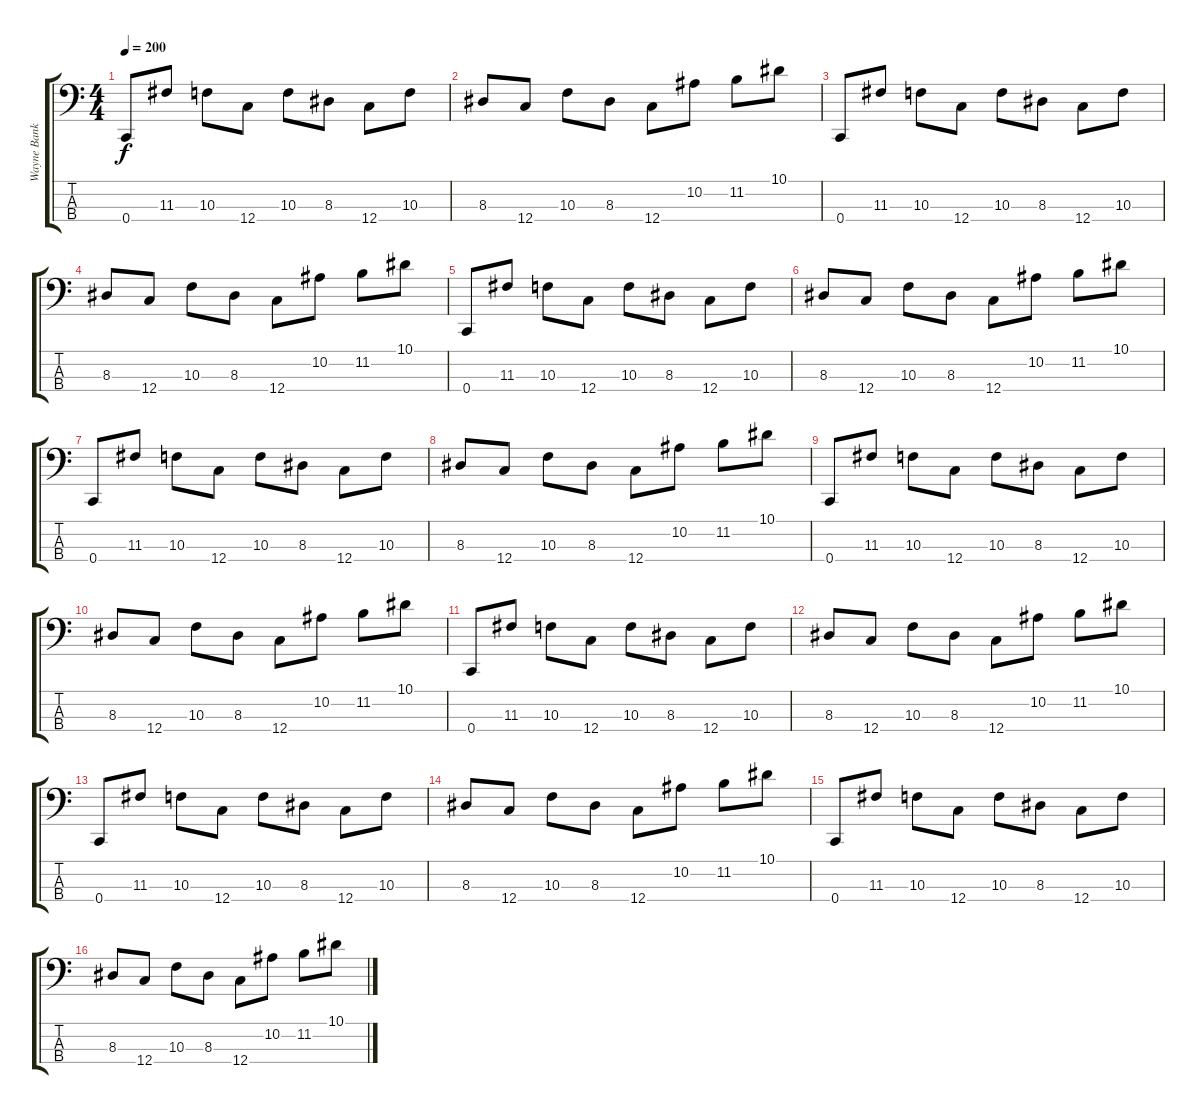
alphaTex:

\track ("Wayne Banks" "Wayne Bank") {instrument electricbassfinger}
\staff {score tabs}
\tuning (F2 C2 G1 C1) {hide}
\ts (4 4)
\tempo 200
\clef f4
\ks c
0.4.8{dy f} 11.3.8 10.3.8 12.4.8 10.3.8 8.3.8 12.4.8 10.3.8 |
8.3.8 12.4.8 10.3.8 8.3.8 12.4.8 10.2.8 11.2.8 10.1.8 |
0.4.8 11.3.8 10.3.8 12.4.8 10.3.8 8.3.8 12.4.8 10.3.8 |
8.3.8 12.4.8 10.3.8 8.3.8 12.4.8 10.2.8 11.2.8 10.1.8 |
0.4.8 11.3.8 10.3.8 12.4.8 10.3.8 8.3.8 12.4.8 10.3.8 |
8.3.8 12.4.8 10.3.8 8.3.8 12.4.8 10.2.8 11.2.8 10.1.8 |
0.4.8 11.3.8 10.3.8 12.4.8 10.3.8 8.3.8 12.4.8 10.3.8 |
8.3.8 12.4.8 10.3.8 8.3.8 12.4.8 10.2.8 11.2.8 10.1.8 |
0.4.8 11.3.8 10.3.8 12.4.8 10.3.8 8.3.8 12.4.8 10.3.8 |
8.3.8 12.4.8 10.3.8 8.3.8 12.4.8 10.2.8 11.2.8 10.1.8 |
0.4.8 11.3.8 10.3.8 12.4.8 10.3.8 8.3.8 12.4.8 10.3.8 |
8.3.8 12.4.8 10.3.8 8.3.8 12.4.8 10.2.8 11.2.8 10.1.8 |
0.4.8 11.3.8 10.3.8 12.4.8 10.3.8 8.3.8 12.4.8 10.3.8 |
8.3.8 12.4.8 10.3.8 8.3.8 12.4.8 10.2.8 11.2.8 10.1.8 |
0.4.8 11.3.8 10.3.8 12.4.8 10.3.8 8.3.8 12.4.8 10.3.8 |
8.3.8 12.4.8 10.3.8 8.3.8 12.4.8 10.2.8 11.2.8 10.1.8
